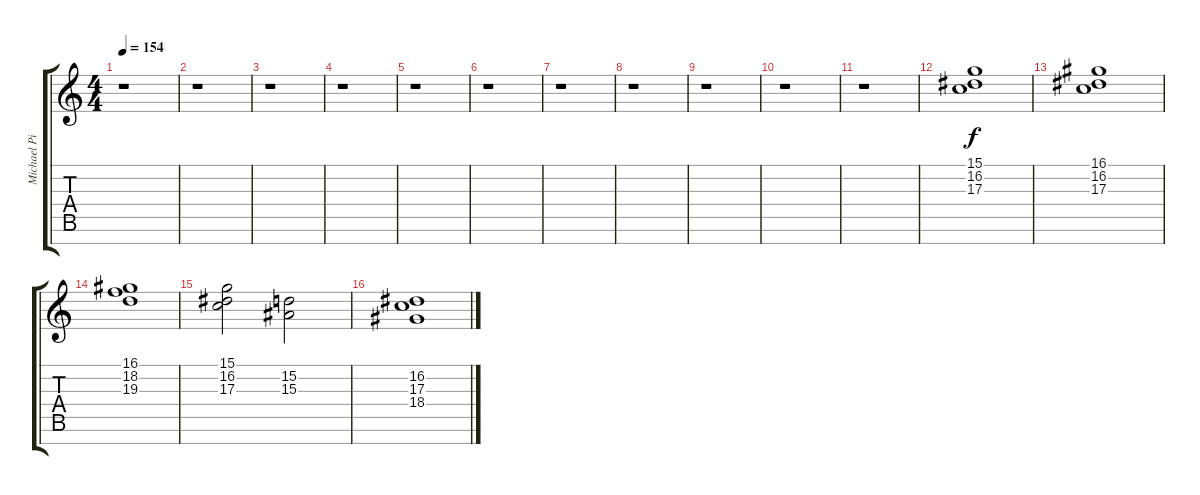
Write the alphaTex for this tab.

\track ("Michael Pinnella" "Michael Pi") {instrument synthstrings1}
\staff {score tabs}
\tuning (E4 B3 G3 D3 A2 E2 B1) {hide}
\ts (4 4)
\tempo 154
\clef g2
\ks c
r.1{dy f} |
r.1 |
r.1 |
r.1 |
r.1 |
r.1 |
r.1 |
r.1 |
r.1 |
r.1 |
r.1 |
(15.1 16.2 17.3).1 |
(16.1 16.2 17.3).1 |
(16.1 18.2 19.3).1 |
(15.1 16.2 17.3).2 (15.2 15.3).2 |
(16.2 17.3 18.4).1
